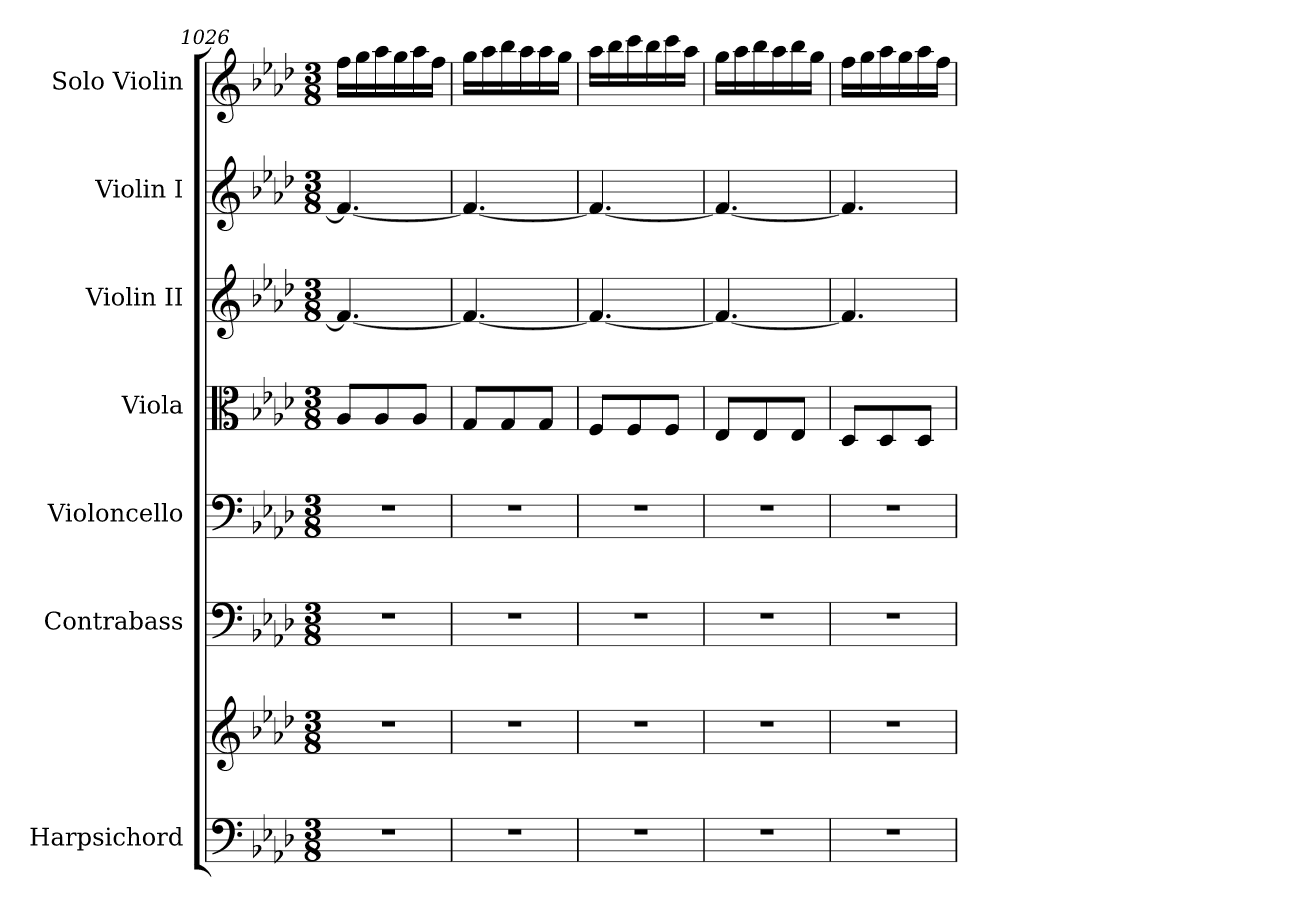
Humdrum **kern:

**kern	**kern	**kern	**kern	**kern	**kern	**kern	**kern
*part7	*part7	*part6	*part5	*part4	*part3	*part2	*part1
*staff8	*staff7	*staff6	*staff5	*staff4	*staff3	*staff2	*staff1
*I"Harpsichord	*	*I"Contrabass	*I"Violoncello	*I"Viola	*I"Violin II	*I"Violin I	*I"Solo Violin
*I'Hch.	*	*I'Cb.	*I'Vc.	*I'Vla.	*I'Vln. II	*I'Vln. I	*I'Vln.
*clefF4	*clefG2	*clefF4	*clefF4	*clefC3	*clefG2	*clefG2	*clefG2
*	*	*ITrd7c12	*	*	*	*	*
*k[b-e-a-d-]	*k[b-e-a-d-]	*k[b-e-a-d-]	*k[b-e-a-d-]	*k[b-e-a-d-]	*k[b-e-a-d-]	*k[b-e-a-d-]	*k[b-e-a-d-]
*M3/8	*M3/8	*M3/8	*M3/8	*M3/8	*M3/8	*M3/8	*M3/8
=1026	=1026	=1026	=1026	=1026	=1026	=1026	=1026
4.r	4.r	4.r	4.r	8A-/L	4.f/_	4.f/_	16ff\LL
.	.	.	.	.	.	.	16gg\
.	.	.	.	8A-/	.	.	16aa-\
.	.	.	.	.	.	.	16gg\
.	.	.	.	8A-/J	.	.	16aa-\
.	.	.	.	.	.	.	16ff\JJ
=1027	=1027	=1027	=1027	=1027	=1027	=1027	=1027
4.r	4.r	4.r	4.r	8G/L	4.f/_	4.f/_	16gg\LL
.	.	.	.	.	.	.	16aa-\
.	.	.	.	8G/	.	.	16bb-\
.	.	.	.	.	.	.	16aa-\
.	.	.	.	8G/J	.	.	16aa-\
.	.	.	.	.	.	.	16gg\JJ
=1028	=1028	=1028	=1028	=1028	=1028	=1028	=1028
4.r	4.r	4.r	4.r	8F/L	4.f/_	4.f/_	16aa-\LL
.	.	.	.	.	.	.	16bb-\
.	.	.	.	8F/	.	.	16ccc\
.	.	.	.	.	.	.	16bb-\
.	.	.	.	8F/J	.	.	16ccc\
.	.	.	.	.	.	.	16aa-\JJ
!!LO:PB:g=z
=1029	=1029	=1029	=1029	=1029	=1029	=1029	=1029
4.r	4.r	4.r	4.r	8E-/L	4.f/_	4.f/_	16gg\LL
.	.	.	.	.	.	.	16aa-\
.	.	.	.	8E-/	.	.	16bb-\
.	.	.	.	.	.	.	16aa-\
.	.	.	.	8E-/J	.	.	16bb-\
.	.	.	.	.	.	.	16gg\JJ
=1030	=1030	=1030	=1030	=1030	=1030	=1030	=1030
4.r	4.r	4.r	4.r	8D-/L	4.f/]	4.f/]	16ff\LL
.	.	.	.	.	.	.	16gg\
.	.	.	.	8D-/	.	.	16aa-\
.	.	.	.	.	.	.	16gg\
.	.	.	.	8D-/J	.	.	16aa-\
.	.	.	.	.	.	.	16ff\JJ
=	=	=	=	=	=	=	=
*-	*-	*-	*-	*-	*-	*-	*-
